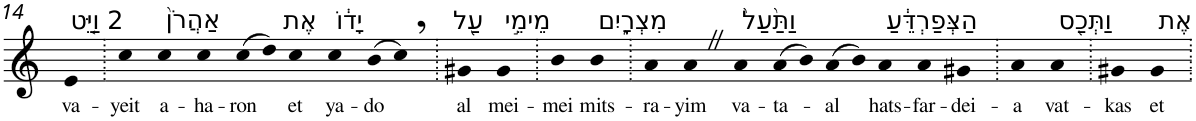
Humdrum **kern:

**kern	**text
*part1	*part1
*staff1	*staff1
*I"Piano	*
*I'Pno	*
!!LO:PB:g=z
*clefG2	*
*k[]	*
=14	=14
!LO:TX:a:t=2 וַיֵּ֤ט	!
!	!LO:LY:b
4e	va-
=15.	=15.
!	!LO:LY:b
4cc	-yeit
!LO:TX:a:t=אַהֲרֹן֙	!
!	!LO:LY:b
4cc	a-
!	!LO:LY:b
4cc	-ha-
!	!LO:LY:b
(>8cc	-ron
8dd)	.
!LO:TX:a:t=אֶת	!
!	!LO:LY:b
4cc	et
!LO:TX:a:t=יָד֔וֹ	!
!	!LO:LY:b
4cc	ya-
!	!LO:LY:b
(>8b	-do
8cc,)	.
=16.	=16.
!LO:TX:a:t=עַ֖ל	!
!	!LO:LY:b
4g#X	al
!LO:TX:a:t=מֵימֵ֣י	!
!	!LO:LY:b
4g#	mei-
=17.	=17.
!	!LO:LY:b
4b	-mei
!LO:TX:a:t=מִצְרָ֑יִם	!
!	!LO:LY:b
4b	mits-
=18.	=18.
!	!LO:LY:b
4a	-ra-
!	!LO:LY:b
4aZ	-yim
!LO:TX:a:t=וַתַּ֙עַל֙	!
!	!LO:LY:b
4a	va-
!	!LO:LY:b
(>8a	-ta-
8b)	.
!	!LO:LY:b
(>8a	-al
8b)	.
!LO:TX:a:t=הַצְּפַרְדֵּ֔עַ	!
!	!LO:LY:b
4a	hats-
!	!LO:LY:b
4a	-far-
!	!LO:LY:b
4g#X	-dei-
=19.	=19.
!	!LO:LY:b
4a	-a
!LO:TX:a:t=וַתְּכַ֖ס	!
!	!LO:LY:b
4a	vat-
=20.	=20.
!	!LO:LY:b
4g#X	-kas
!LO:TX:a:t=אֶת	!
!	!LO:LY:b
4g#	et
=.	=.
*-	*-
